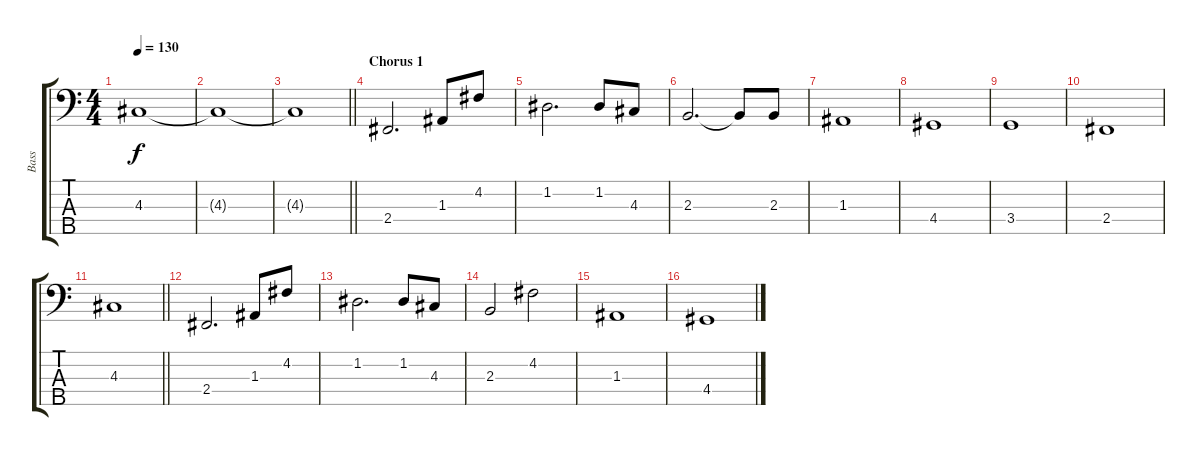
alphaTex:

\track ("Bass" "Bass") {instrument fretlessbass}
\staff {score tabs}
\tuning (G2 D2 A1 E1 B0) {hide}
\ts (4 4)
\tempo 130
\clef f4
\ks c
4.3.1{dy f} |
4.3{t}.1{volume 0} |
\barLineRight lightlight
4.3{t}.1 |
\section ("" "Chorus 1")
2.4.2{d volume 9} 1.3.8 4.2.8 |
1.2.2{d} 1.2.8 4.3.8 |
2.3.2{d} 2.3{t}.8 2.3.8 |
1.3.1 |
4.4.1 |
3.4.1 |
2.4.1 |
\barLineRight lightlight
4.3.1 |
2.4.2{d} 1.3.8 4.2.8 |
1.2.2{d} 1.2.8 4.3.8 |
2.3.2 4.2.2 |
1.3.1 |
4.4.1
